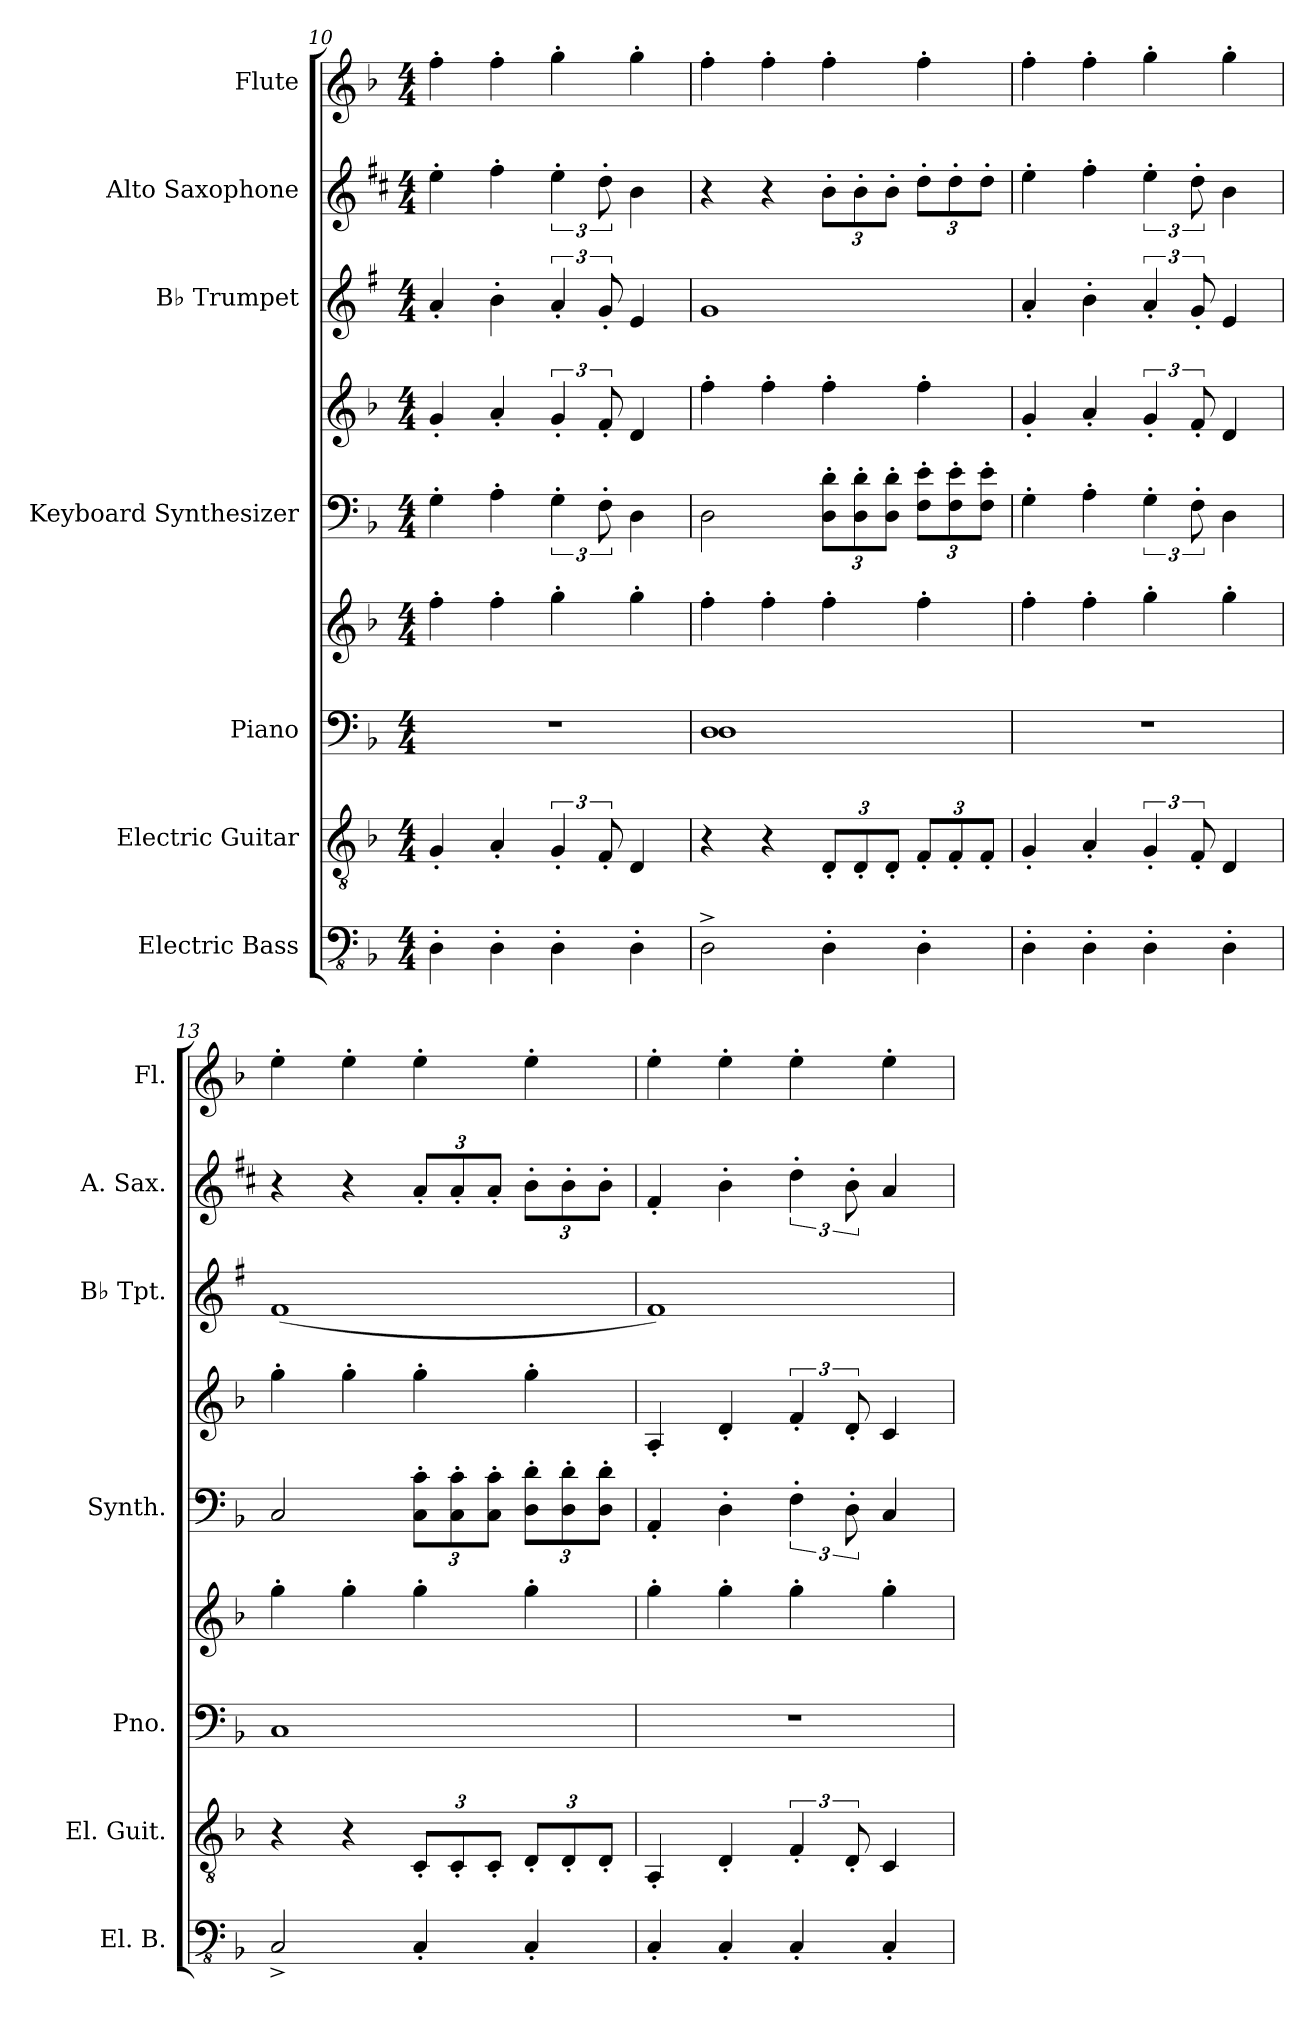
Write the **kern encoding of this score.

**kern	**kern	**kern	**kern	**kern	**kern	**kern	**kern	**kern
*part7	*part6	*part5	*part5	*part4	*part4	*part3	*part2	*part1
*staff9	*staff8	*staff7	*staff6	*staff5	*staff4	*staff3	*staff2	*staff1
*I"Electric Bass	*I"Electric Guitar	*I"Piano	*	*I"Keyboard Synthesizer	*	*I"B♭ Trumpet	*I"Alto Saxophone	*I"Flute
*I'El. B.	*I'El. Guit.	*I'Pno.	*	*I'Synth.	*	*I'B♭ Tpt.	*I'A. Sax.	*I'Fl.
*clefFv4	*clefGv2	*clefF4	*clefG2	*clefF4	*clefG2	*clefG2	*clefG2	*clefG2
*	*	*	*	*	*	*ITrd1c2	*ITrd5c9	*
*k[b-]	*k[b-]	*k[b-]	*k[b-]	*k[b-]	*k[b-]	*k[b-]	*k[b-]	*k[b-]
*F:	*F:	*F:	*F:	*F:	*F:	*F:	*F:	*F:
*M4/4	*M4/4	*M4/4	*M4/4	*M4/4	*M4/4	*M4/4	*M4/4	*M4/4
=10	=10	=10	=10	=10	=10	=10	=10	=10
4DD'\	4G'/	1r	4ff'\	4G'\	4g'/	4g'/	4g'\	4ff'\
4DD'\	4A'/	.	4ff'\	4A'\	4a'/	4a'\	4a'\	4ff'\
4DD'\	6G'/	.	4gg'\	6G'\	6g'/	6g'/	6g'\	4gg'\
.	12F'/	.	.	12F'\	12f'/	12f'/	12f'\	.
4DD'\	4D/	.	4gg'\	4D\	4d/	4d/	4d\	4gg'\
=11	=11	=11	=11	=11	=11	=11	=11	=11
*	*	*^	*	*	*	*	*	*
2DD^\	4r	1D	1D	4ff'\	2D\	4ff'\	1f	4r	4ff'\
.	4r	.	.	4ff'\	.	4ff'\	.	4r	4ff'\
*	*Xbrackettup	*	*	*	*Xbrackettup	*	*	*Xbrackettup	*
4DD'\	12D'/L	.	.	4ff'\	12D\' 12d\'L	4ff'\	.	12d'\L	4ff'\
.	12D'/	.	.	.	12D\' 12d\'	.	.	12d'\	.
.	12D'/J	.	.	.	12D\' 12d\'J	.	.	12d'\J	.
4DD'\	12F'/L	.	.	4ff'\	12F\' 12e\'L	4ff'\	.	12f'\L	4ff'\
.	12F'/	.	.	.	12F\' 12e\'	.	.	12f'\	.
.	12F'/J	.	.	.	12F\' 12e\'J	.	.	12f'\J	.
*	*	*v	*v	*	*	*	*	*	*
=12	=12	=12	=12	=12	=12	=12	=12	=12
4DD'\	4G'/	1r	4ff'\	4G'\	4g'/	4g'/	4g'\	4ff'\
4DD'\	4A'/	.	4ff'\	4A'\	4a'/	4a'\	4a'\	4ff'\
*	*brackettup	*	*	*brackettup	*	*	*brackettup	*
4DD'\	6G'/	.	4gg'\	6G'\	6g'/	6g'/	6g'\	4gg'\
.	12F'/	.	.	12F'\	12f'/	12f'/	12f'\	.
4DD'\	4D/	.	4gg'\	4D\	4d/	4d/	4d\	4gg'\
!!LO:PB:g=z
=13	=13	=13	=13	=13	=13	=13	=13	=13
2CC^/	4r	1C	4gg'\	2C/	4gg'\	(1e	4r	4ee'\
.	4r	.	4gg'\	.	4gg'\	.	4r	4ee'\
*	*Xbrackettup	*	*	*Xbrackettup	*	*	*Xbrackettup	*
4CC'/	12C'/L	.	4gg'\	12C\' 12c\'L	4gg'\	.	12c'/L	4ee'\
.	12C'/	.	.	12C\' 12c\'	.	.	12c'/	.
.	12C'/J	.	.	12C\' 12c\'J	.	.	12c'/J	.
4CC'/	12D'/L	.	4gg'\	12D\' 12d\'L	4gg'\	.	12d'\L	4ee'\
.	12D'/	.	.	12D\' 12d\'	.	.	12d'\	.
.	12D'/J	.	.	12D\' 12d\'J	.	.	12d'\J	.
=14	=14	=14	=14	=14	=14	=14	=14	=14
4CC'/	4AA'/	1r	4gg'\	4AA'/	4A'/	1e)	4A'/	4ee'\
4CC'/	4D'/	.	4gg'\	4D'\	4d'/	.	4d'\	4ee'\
*	*brackettup	*	*	*brackettup	*	*	*brackettup	*
4CC'/	6F'/	.	4gg'\	6F'\	6f'/	.	6f'\	4ee'\
.	12D'/	.	.	12D'\	12d'/	.	12d'\	.
4CC'/	4C/	.	4gg'\	4C/	4c/	.	4c/	4ee'\
=	=	=	=	=	=	=	=	=
*-	*-	*-	*-	*-	*-	*-	*-	*-
